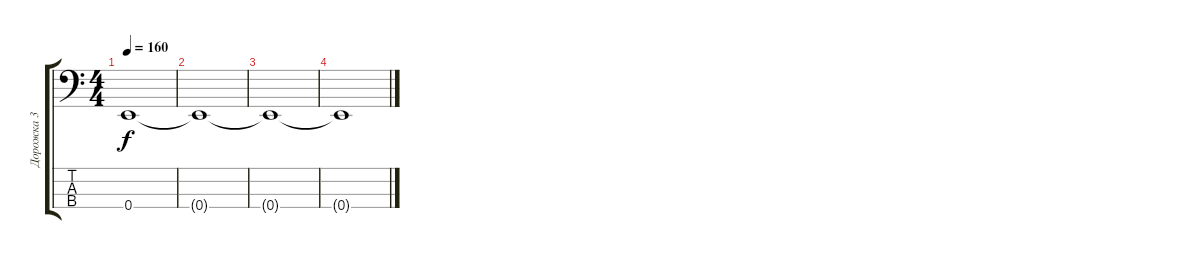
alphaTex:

\track ("Дорожка 3" "Дорожка 3") {instrument electricbassfinger}
\staff {score tabs}
\tuning (G2 D2 A1 E1) {hide}
\ts (4 4)
\tempo 160
\clef f4
\ks c
0.4.1{dy f} |
0.4{t}.1 |
0.4{t}.1 |
0.4{t}.1
